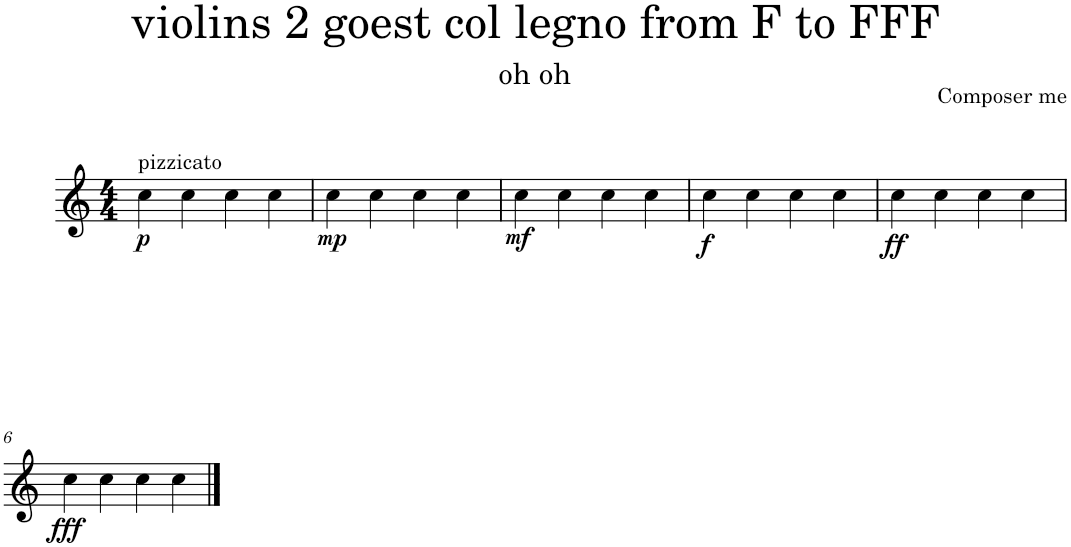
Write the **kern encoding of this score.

**kern	**dynam
*part1	*part1
*staff1	*staff1
*I"Violins 2	*
*I'Vlns. 2	*
*clefG2	*
*k[]	*
*M4/4	*
=1	=1
!LO:TX:a:t=pizzicato	!
!	!LO:DY:b
4cc\	p
4cc\	.
4cc\	.
4cc\	.
=2	=2
!	!LO:DY:b
4cc\	mp
4cc\	.
4cc\	.
4cc\	.
=3	=3
!	!LO:DY:b
4cc\	mf
4cc\	.
4cc\	.
4cc\	.
=4	=4
!	!LO:DY:b
4cc\	f
4cc\	.
4cc\	.
4cc\	.
=5	=5
!	!LO:DY:b
4cc\	ff
4cc\	.
4cc\	.
4cc\	.
!!LO:LB:g=z
=6	=6
!	!LO:DY:b
4cc\	fff
4cc\	.
4cc\	.
4cc\	.
==	==
*-	*-
